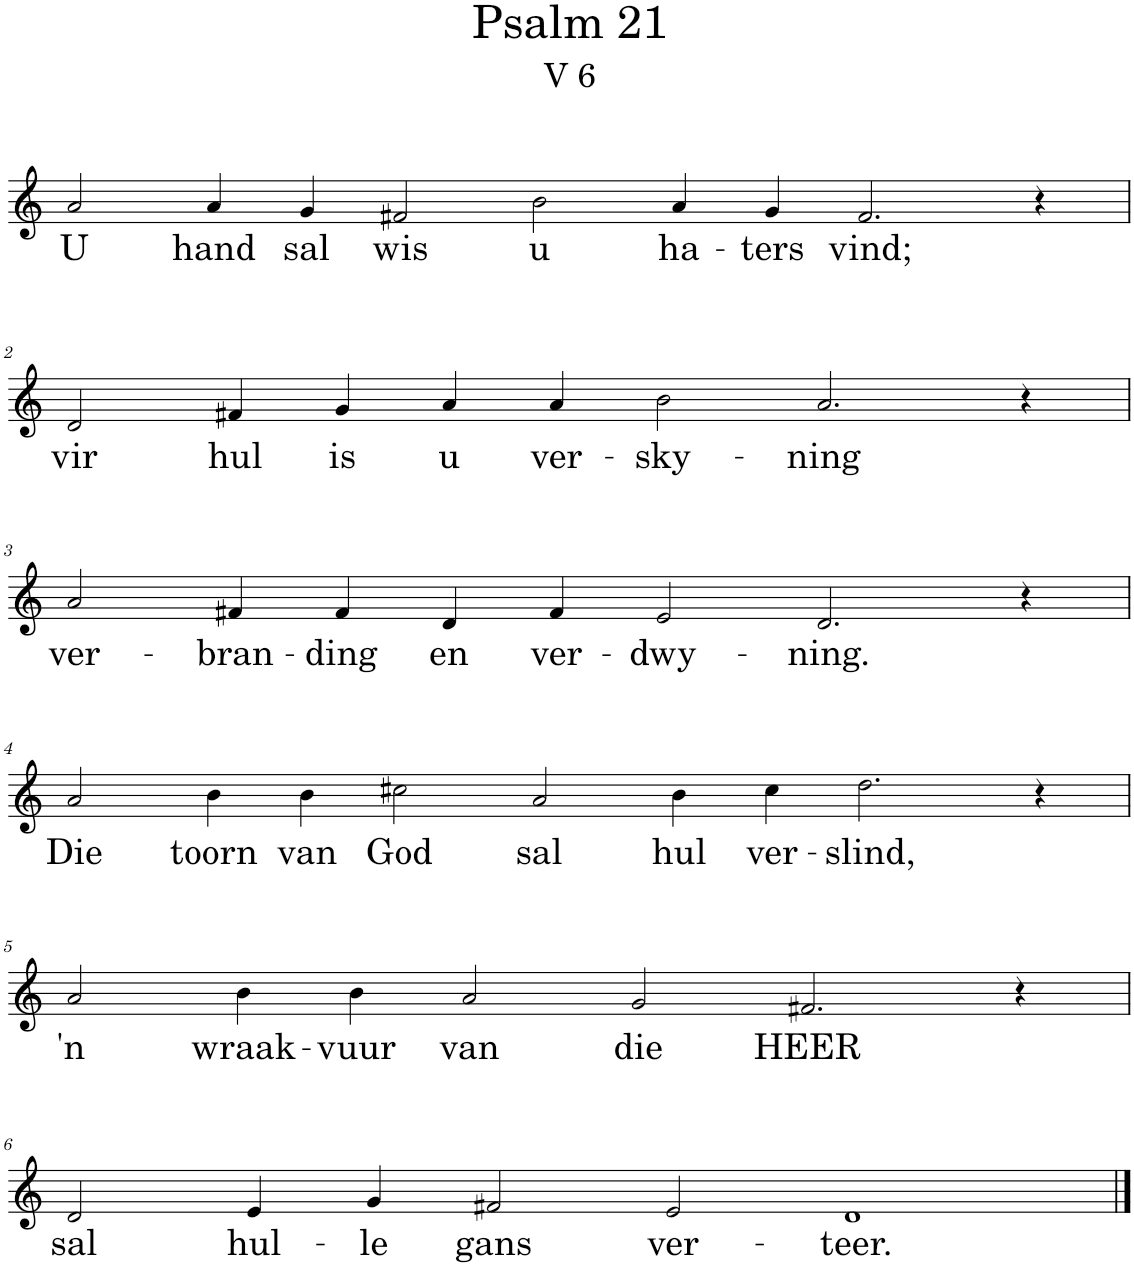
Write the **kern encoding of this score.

**kern	**text
*part1	*part1
*staff1	*staff1
*I"Pipe Organ	*
*I'Org.	*
*clefG2	*
*k[]	*
*M14/4	*
=1	=1
!	!LO:LY:b
2a/	U
!	!LO:LY:b
4a/	hand
!	!LO:LY:b
4g/	sal
!	!LO:LY:b
2f#X/	wis
!	!LO:LY:b
2b\	u
!	!LO:LY:b
4a/	ha-
!	!LO:LY:b
4g/	-ters
!	!LO:LY:b
2.f#/	vind;
4r	.
!!LO:LB:g=z
=2	=2
*M12/4	*
!	!LO:LY:b
2d/	vir
!	!LO:LY:b
4f#X/	hul
!	!LO:LY:b
4g/	is
!	!LO:LY:b
4a/	u
!	!LO:LY:b
4a/	ver-
!	!LO:LY:b
2b\	-sky-
!	!LO:LY:b
2.a/	-ning
4r	.
!!LO:LB:g=z
=3	=3
!	!LO:LY:b
2a/	ver-
!	!LO:LY:b
4f#X/	-bran-
!	!LO:LY:b
4f#/	-ding
!	!LO:LY:b
4d/	en
!	!LO:LY:b
4f#/	ver-
!	!LO:LY:b
2e/	-dwy-
!	!LO:LY:b
2.d/	-ning.
4r	.
!!LO:LB:g=z
=4	=4
*M14/4	*
!	!LO:LY:b
2a/	Die
!	!LO:LY:b
4b\	toorn
!	!LO:LY:b
4b\	van
!	!LO:LY:b
2cc#X\	God
!	!LO:LY:b
2a/	sal
!	!LO:LY:b
4b\	hul
!	!LO:LY:b
4cc#\	ver-
!	!LO:LY:b
2.dd\	-slind,
4r	.
!!LO:LB:g=z
=5	=5
*M12/4	*
!	!LO:LY:b
2a/	'n
!	!LO:LY:b
4b\	wraak-
!	!LO:LY:b
4b\	-vuur
!	!LO:LY:b
2a/	van
!	!LO:LY:b
2g/	die
!	!LO:LY:b
2.f#X/	HEER
4r	.
!!LO:LB:g=z
=6	=6
!	!LO:LY:b
2d/	sal
!	!LO:LY:b
4e/	hul-
!	!LO:LY:b
4g/	-le
!	!LO:LY:b
2f#X/	gans
!	!LO:LY:b
2e/	ver-
!	!LO:LY:b
1d	-teer.
==	==
*-	*-
